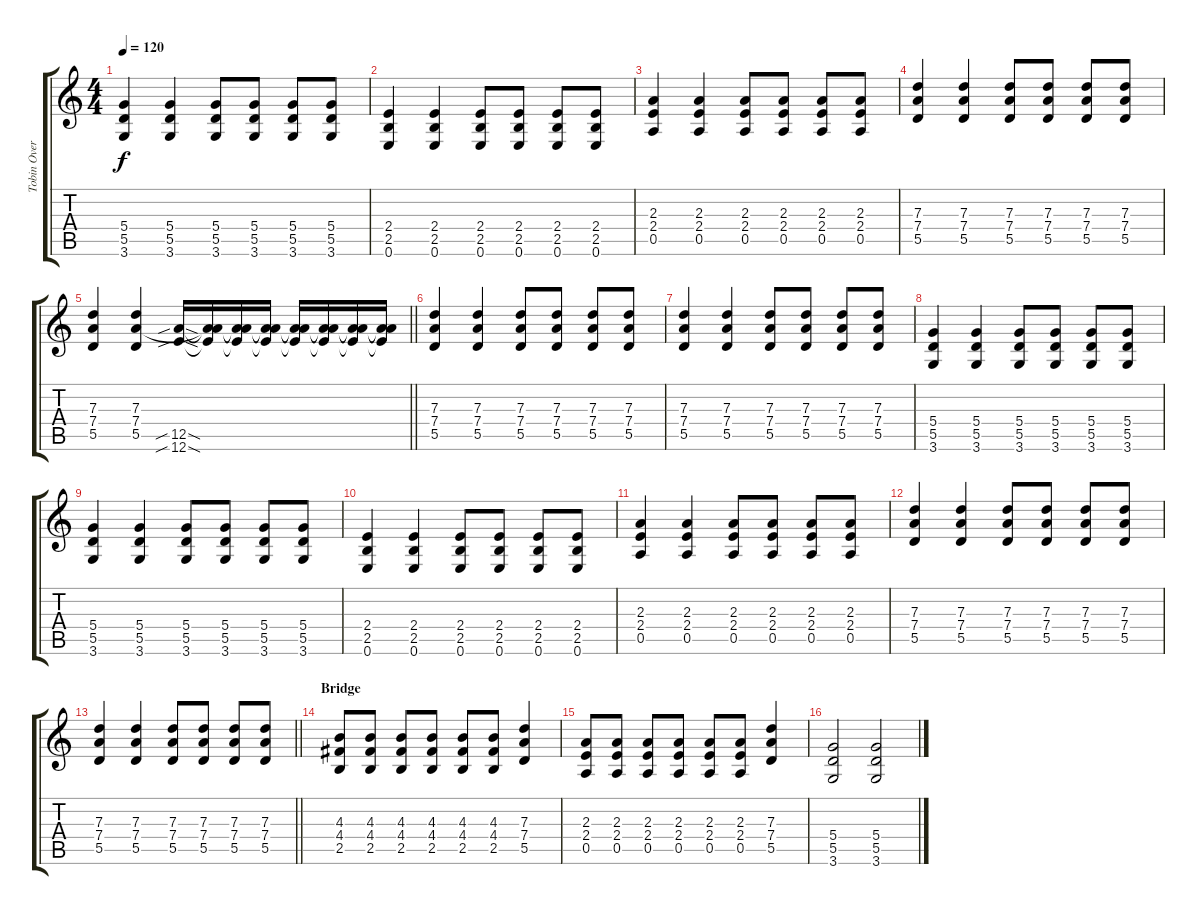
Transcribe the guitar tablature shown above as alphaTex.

\track ("Tobin Overdub" "Tobin Over") {instrument distortionguitar}
\staff {score tabs}
\tuning (E4 B3 G3 D3 A2 E2) {hide}
\ts (4 4)
\tempo 120
\clef g2
\ks c
(5.4 5.5 3.6).4{dy f} (5.4 5.5 3.6).4 (5.4 5.5 3.6).8 (5.4 5.5 3.6).8 (5.4 5.5 3.6).8 (5.4 5.5 3.6).8 |
(2.4 2.5 0.6).4 (2.4 2.5 0.6).4 (2.4 2.5 0.6).8 (2.4 2.5 0.6).8 (2.4 2.5 0.6).8 (2.4 2.5 0.6).8 |
(2.3 2.4 0.5).4 (2.3 2.4 0.5).4 (2.3 2.4 0.5).8 (2.3 2.4 0.5).8 (2.3 2.4 0.5).8 (2.3 2.4 0.5).8 |
(7.3 7.4 5.5).4 (7.3 7.4 5.5).4 (7.3 7.4 5.5).8 (7.3 7.4 5.5).8 (7.3 7.4 5.5).8 (7.3 7.4 5.5).8 |
\barLineRight lightlight
(7.3 7.4 5.5).4 (7.3 7.4 5.5).4 (12.5{sib sod} 12.6{sib sod}).16 (7.4{t} 12.5{t} 12.6{t}).16 (7.4{t} 12.5{t} 12.6{t}).16 (7.4{t} 12.5{t} 12.6{t}).16 (7.4{t} 12.5{t} 12.6{t}).16 (7.4{t} 12.5{t} 12.6{t}).16 (7.4{t} 12.5{t} 12.6{t}).16 (7.4{t} 12.5{t} 12.6{t}).16 |
(7.3 7.4 5.5).4{volume 14} (7.3 7.4 5.5).4 (7.3 7.4 5.5).8 (7.3 7.4 5.5).8 (7.3 7.4 5.5).8 (7.3 7.4 5.5).8 |
(7.3 7.4 5.5).4 (7.3 7.4 5.5).4 (7.3 7.4 5.5).8 (7.3 7.4 5.5).8 (7.3 7.4 5.5).8 (7.3 7.4 5.5).8 |
(5.4 5.5 3.6).4 (5.4 5.5 3.6).4 (5.4 5.5 3.6).8 (5.4 5.5 3.6).8 (5.4 5.5 3.6).8 (5.4 5.5 3.6).8 |
(5.4 5.5 3.6).4 (5.4 5.5 3.6).4 (5.4 5.5 3.6).8 (5.4 5.5 3.6).8 (5.4 5.5 3.6).8 (5.4 5.5 3.6).8 |
(2.4 2.5 0.6).4 (2.4 2.5 0.6).4 (2.4 2.5 0.6).8 (2.4 2.5 0.6).8 (2.4 2.5 0.6).8 (2.4 2.5 0.6).8 |
(2.3 2.4 0.5).4 (2.3 2.4 0.5).4 (2.3 2.4 0.5).8 (2.3 2.4 0.5).8 (2.3 2.4 0.5).8 (2.3 2.4 0.5).8 |
(7.3 7.4 5.5).4 (7.3 7.4 5.5).4 (7.3 7.4 5.5).8 (7.3 7.4 5.5).8 (7.3 7.4 5.5).8 (7.3 7.4 5.5).8 |
\barLineRight lightlight
(7.3 7.4 5.5).4 (7.3 7.4 5.5).4 (7.3 7.4 5.5).8 (7.3 7.4 5.5).8 (7.3 7.4 5.5).8 (7.3 7.4 5.5).8 |
\section ("" "Bridge")
(4.3 4.4 2.5).8 (4.3 4.4 2.5).8 (4.3 4.4 2.5).8 (4.3 4.4 2.5).8 (4.3 4.4 2.5).8 (4.3 4.4 2.5).8 (7.3 7.4 5.5).4 |
(2.3 2.4 0.5).8 (2.3 2.4 0.5).8 (2.3 2.4 0.5).8 (2.3 2.4 0.5).8 (2.3 2.4 0.5).8 (2.3 2.4 0.5).8 (7.3 7.4 5.5).4 |
(5.4 5.5 3.6).2 (5.4 5.5 3.6).2
